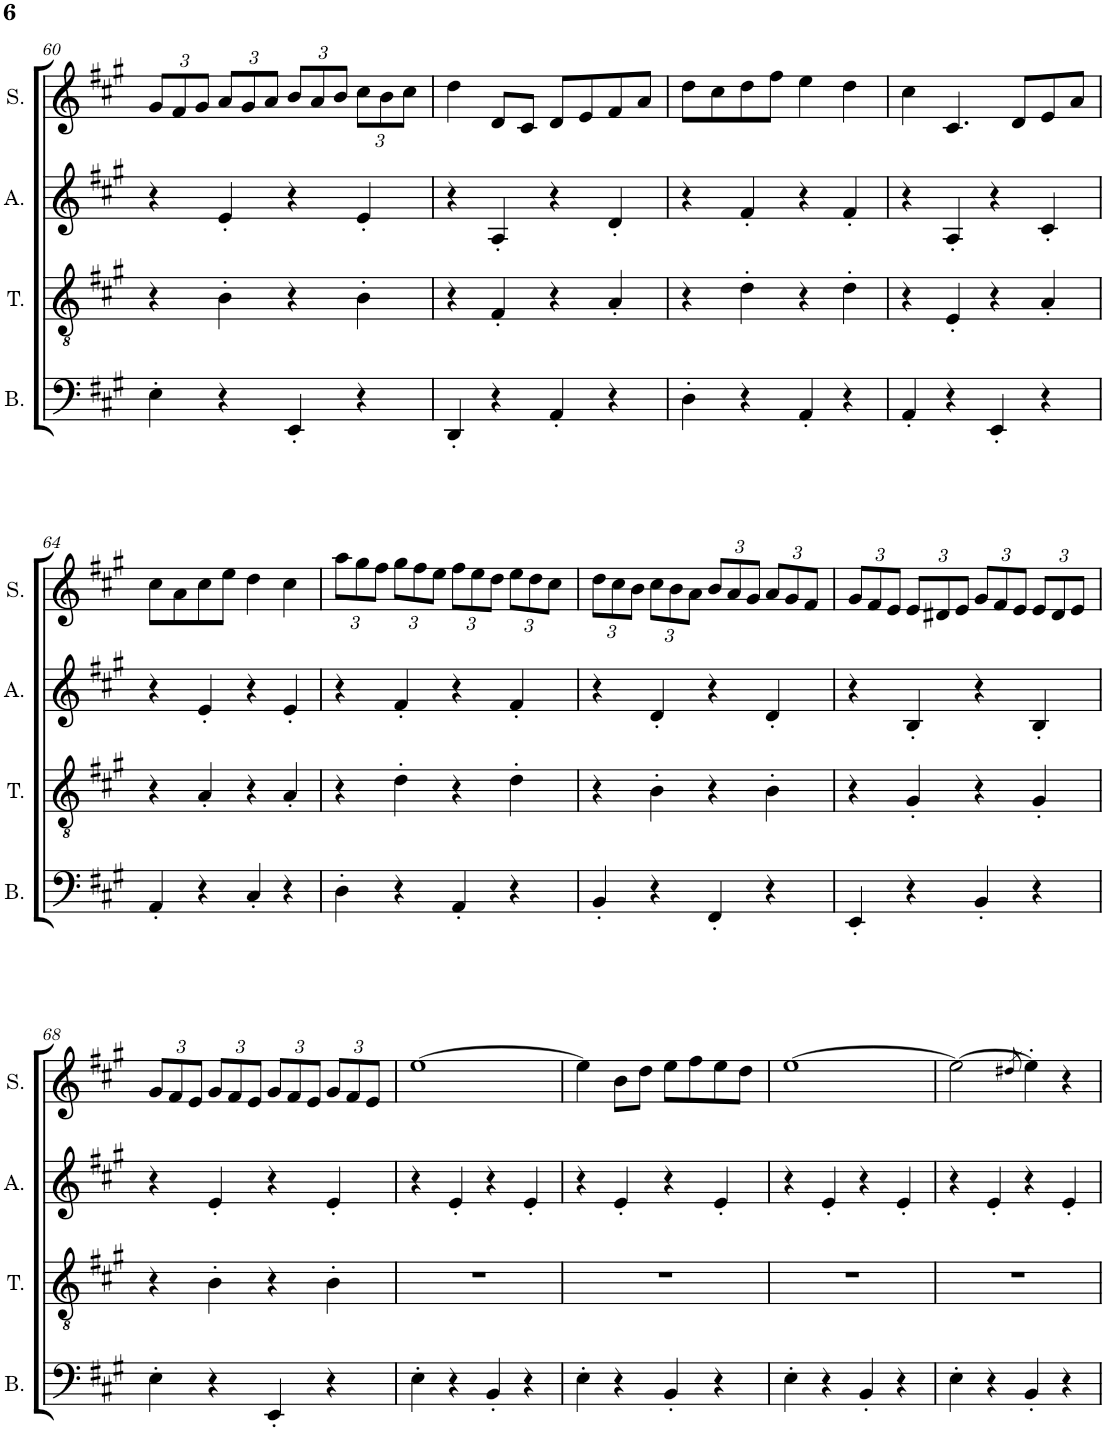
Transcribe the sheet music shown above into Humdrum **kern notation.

**kern	**kern	**kern	**kern
*part4	*part3	*part2	*part1
*staff4	*staff3	*staff2	*staff1
*I"Bass	*I"Tenor	*I"Alto	*I"Soprano
*I'B.	*I'T.	*I'A.	*I'S.
!!LO:PB:g=z
*clefF4	*clefGv2	*clefG2	*clefG2
*k[f#c#g#]	*k[f#c#g#]	*k[f#c#g#]	*k[f#c#g#]
*M4/4	*M4/4	*M4/4	*M4/4
*	*	*	*Xbrackettup
=60	=60	=60	=60
4E'\	4r	4r	12g#/L
.	.	.	12f#/
.	.	.	12g#/J
4r	4B'\	4e'/	12a/L
.	.	.	12g#/
.	.	.	12a/J
4EE'/	4r	4r	12b/L
.	.	.	12a/
.	.	.	12b/J
4r	4B'\	4e'/	12cc#\L
.	.	.	12b\
.	.	.	12cc#\J
=61	=61	=61	=61
4DD'/	4r	4r	4dd\
4r	4F#'/	4A'/	8d/L
.	.	.	8c#/J
4AA'/	4r	4r	8d/L
.	.	.	8e/
4r	4A'/	4d'/	8f#/
.	.	.	8a/J
=62	=62	=62	=62
4D'\	4r	4r	8dd\L
.	.	.	8cc#\
4r	4d'\	4f#'/	8dd\
.	.	.	8ff#\J
4AA'/	4r	4r	4ee\
4r	4d'\	4f#'/	4dd\
=63	=63	=63	=63
4AA'/	4r	4r	4cc#\
4r	4E'/	4A'/	4.c#/
4EE'/	4r	4r	.
.	.	.	8d/L
4r	4A'/	4c#'/	8e/
.	.	.	8a/J
!!LO:LB:g=z
=64	=64	=64	=64
4AA'/	4r	4r	8cc#\L
.	.	.	8a\
4r	4A'/	4e'/	8cc#\
.	.	.	8ee\J
4C#'/	4r	4r	4dd\
4r	4A'/	4e'/	4cc#\
=65	=65	=65	=65
4D'\	4r	4r	12aa\L
.	.	.	12gg#\
.	.	.	12ff#\J
4r	4d'\	4f#'/	12gg#\L
.	.	.	12ff#\
.	.	.	12ee\J
4AA'/	4r	4r	12ff#\L
.	.	.	12ee\
.	.	.	12dd\J
4r	4d'\	4f#'/	12ee\L
.	.	.	12dd\
.	.	.	12cc#\J
=66	=66	=66	=66
4BB'/	4r	4r	12dd\L
.	.	.	12cc#\
.	.	.	12b\J
4r	4B'\	4d'/	12cc#\L
.	.	.	12b\
.	.	.	12a\J
4FF#'/	4r	4r	12b/L
.	.	.	12a/
.	.	.	12g#/J
4r	4B'\	4d'/	12a/L
.	.	.	12g#/
.	.	.	12f#/J
=67	=67	=67	=67
4EE'/	4r	4r	12g#/L
.	.	.	12f#/
.	.	.	12e/J
4r	4G#'/	4B'/	12e/L
.	.	.	12d#X/
.	.	.	12e/J
4BB'/	4r	4r	12g#/L
.	.	.	12f#/
.	.	.	12e/J
4r	4G#'/	4B'/	12e/L
.	.	.	12d#/
.	.	.	12e/J
!!LO:LB:g=z
=68	=68	=68	=68
4E'\	4r	4r	12g#/L
.	.	.	12f#/
.	.	.	12e/J
4r	4B'\	4e'/	12g#/L
.	.	.	12f#/
.	.	.	12e/J
4EE'/	4r	4r	12g#/L
.	.	.	12f#/
.	.	.	12e/J
4r	4B'\	4e'/	12g#/L
.	.	.	12f#/
.	.	.	12e/J
=69	=69	=69	=69
4E'\	1r	4r	[1ee
4r	.	4e'/	.
4BB'/	.	4r	.
4r	.	4e'/	.
=70	=70	=70	=70
4E'\	1r	4r	4ee\]
4r	.	4e'/	8b\L
.	.	.	8dd\J
4BB'/	.	4r	8ee\L
.	.	.	8ff#\
4r	.	4e'/	8ee\
.	.	.	8dd\J
=71	=71	=71	=71
4E'\	1r	4r	[1ee
4r	.	4e'/	.
4BB'/	.	4r	.
4r	.	4e'/	.
=72	=72	=72	=72
4E'\	1r	4r	2ee\_
4r	.	4e'/	.
.	.	.	8qdd#X/
4BB'/	.	4r	4ee'\]
4r	.	4e'/	4r
=	=	=	=
*-	*-	*-	*-
